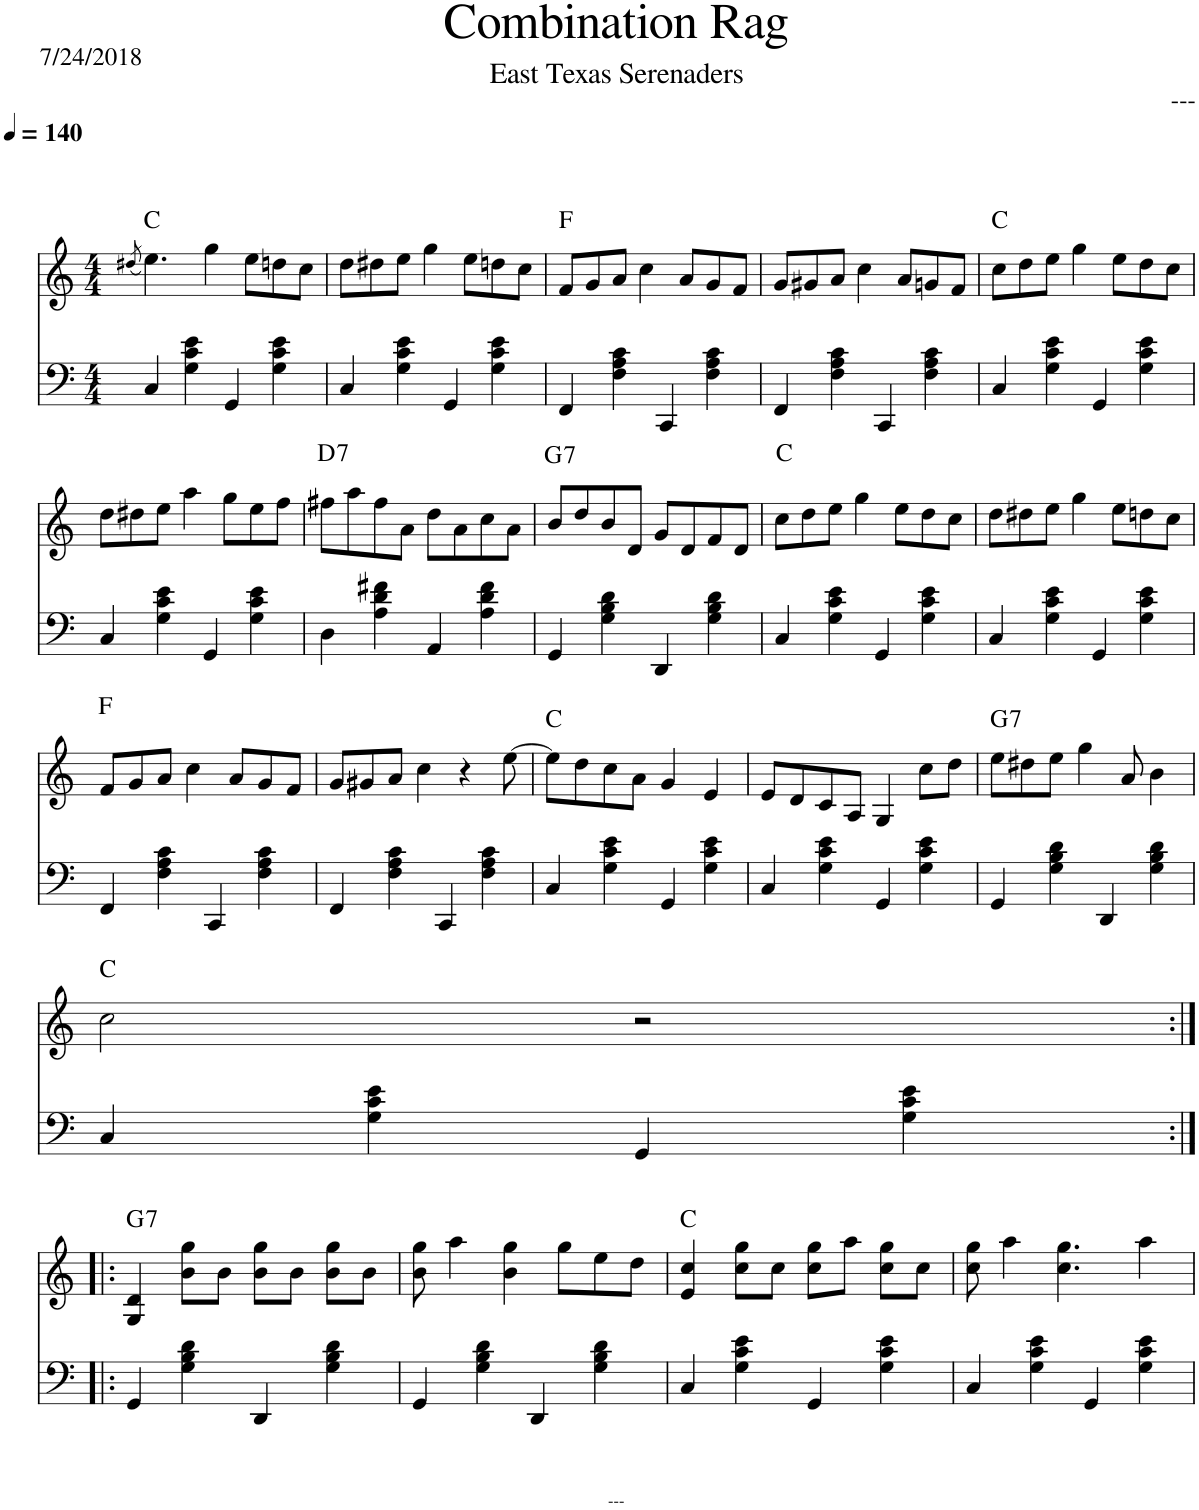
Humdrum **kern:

**kern	**kern	**harte
*part2	*part1	*part1
*staff2	*staff1	*
*I"Piano	*I"Mandolin	*
*I'Pno	*	*
*clefF4	*clefG2	*
*k[]	*k[]	*
*M4/4	*M4/4	*
*MM140	*MM140	*
=1	=1	=1
.	(8qdd#X/	.
4C/	4.ee\)	C:maj
4G\ 4c\ 4e\	.	.
.	4gg\	.
4GG/	.	.
.	8ee\L	.
4G\ 4c\ 4e\	8ddn\	.
.	8cc\J	.
=2	=2	=2
4C/	8dd\L	.
.	8dd#X\	.
4G\ 4c\ 4e\	8ee\J	.
.	4gg\	.
4GG/	.	.
.	8ee\L	.
4G\ 4c\ 4e\	8ddn\	.
.	8cc\J	.
=3	=3	=3
4FF/	8f/L	F:maj
.	8g/	.
4F\ 4A\ 4c\	8a/J	.
.	4cc\	.
4CC/	.	.
.	8a/L	.
4F\ 4A\ 4c\	8g/	.
.	8f/J	.
=4	=4	=4
4FF/	8g/L	.
.	8g#X/	.
4F\ 4A\ 4c\	8a/J	.
.	4cc\	.
4CC/	.	.
.	8a/L	.
4F\ 4A\ 4c\	8gn/	.
.	8f/J	.
=5	=5	=5
4C/	8cc\L	C:maj
.	8dd\	.
4G\ 4c\ 4e\	8ee\J	.
.	4gg\	.
4GG/	.	.
.	8ee\L	.
4G\ 4c\ 4e\	8dd\	.
.	8cc\J	.
!!LO:LB:g=z
=6	=6	=6
4C/	8dd\L	.
.	8dd#X\	.
4G\ 4c\ 4e\	8ee\J	.
.	4aa\	.
4GG/	.	.
.	8gg\L	.
4G\ 4c\ 4e\	8ee\	.
.	8ff\J	.
=7	=7	=7
!	!	!LO:H:kt=7
4D\	8ff#X\L	D:7
.	8aa\	.
4A\ 4d\ 4f#X\	8ff#\	.
.	8a\J	.
4AA/	8dd\L	.
.	8a\	.
4A\ 4d\ 4f#\	8cc\	.
.	8a\J	.
=8	=8	=8
!	!	!LO:H:kt=7
4GG/	8b/L	G:7
.	8dd/	.
4G\ 4B\ 4d\	8b/	.
.	8d/J	.
4DD/	8g/L	.
.	8d/	.
4G\ 4B\ 4d\	8f/	.
.	8d/J	.
=9	=9	=9
4C/	8cc\L	C:maj
.	8dd\	.
4G\ 4c\ 4e\	8ee\J	.
.	4gg\	.
4GG/	.	.
.	8ee\L	.
4G\ 4c\ 4e\	8dd\	.
.	8cc\J	.
=10	=10	=10
4C/	8dd\L	.
.	8dd#X\	.
4G\ 4c\ 4e\	8ee\J	.
.	4gg\	.
4GG/	.	.
.	8ee\L	.
4G\ 4c\ 4e\	8ddn\	.
.	8cc\J	.
!!LO:LB:g=z
=11	=11	=11
4FF/	8f/L	F:maj
.	8g/	.
4F\ 4A\ 4c\	8a/J	.
.	4cc\	.
4CC/	.	.
.	8a/L	.
4F\ 4A\ 4c\	8g/	.
.	8f/J	.
=12	=12	=12
4FF/	8g/L	.
.	8g#X/	.
4F\ 4A\ 4c\	8a/J	.
.	4cc\	.
4CC/	.	.
.	4r	.
4F\ 4A\ 4c\	.	.
.	[8ee\	.
=13	=13	=13
4C/	8ee\L]	C:maj
.	8dd\	.
4G\ 4c\ 4e\	8cc\	.
.	8a\J	.
4GG/	4g/	.
4G\ 4c\ 4e\	4e/	.
=14	=14	=14
4C/	8e/L	.
.	8d/	.
4G\ 4c\ 4e\	8c/	.
.	8A/J	.
4GG/	4G/	.
4G\ 4c\ 4e\	8cc\L	.
.	8dd\J	.
=15	=15	=15
!	!	!LO:H:kt=7
4GG/	8ee\L	G:7
.	8dd#X\	.
4G\ 4B\ 4d\	8ee\J	.
.	4gg\	.
4DD/	.	.
.	8a/	.
4G\ 4B\ 4d\	4b\	.
!!LO:LB:g=z
=16	=16	=16
4C/	2cc\	C:maj
4G\ 4c\ 4e\	.	.
4GG/	2r	.
4G\ 4c\ 4e\	.	.
!!LO:LB:g=z
=17:|!|:	=17:|!|:	=17:|!|:
!	!	!LO:H:kt=7
4GG/	4G/ 4d/	G:7
4G\ 4B\ 4d\	8b\ 8gg\L	.
.	8b\J	.
4DD/	8b\ 8gg\L	.
.	8b\J	.
4G\ 4B\ 4d\	8b\ 8gg\L	.
.	8b\J	.
=18	=18	=18
4GG/	8b\ 8gg\	.
.	4aa\	.
4G\ 4B\ 4d\	.	.
.	4b\ 4gg\	.
4DD/	.	.
.	8gg\L	.
4G\ 4B\ 4d\	8ee\	.
.	8dd\J	.
=19	=19	=19
4C/	4e/ 4cc/	C:maj
4G\ 4c\ 4e\	8cc\ 8gg\L	.
.	8cc\J	.
4GG/	8cc\ 8gg\L	.
.	8aa\J	.
4G\ 4c\ 4e\	8cc\ 8gg\L	.
.	8cc\J	.
=20	=20	=20
4C/	8cc\ 8gg\	.
.	4aa\	.
4G\ 4c\ 4e\	.	.
.	4.cc\ 4.gg\	.
4GG/	.	.
4G\ 4c\ 4e\	4aa\	.
=	=	=
*-	*-	*-
